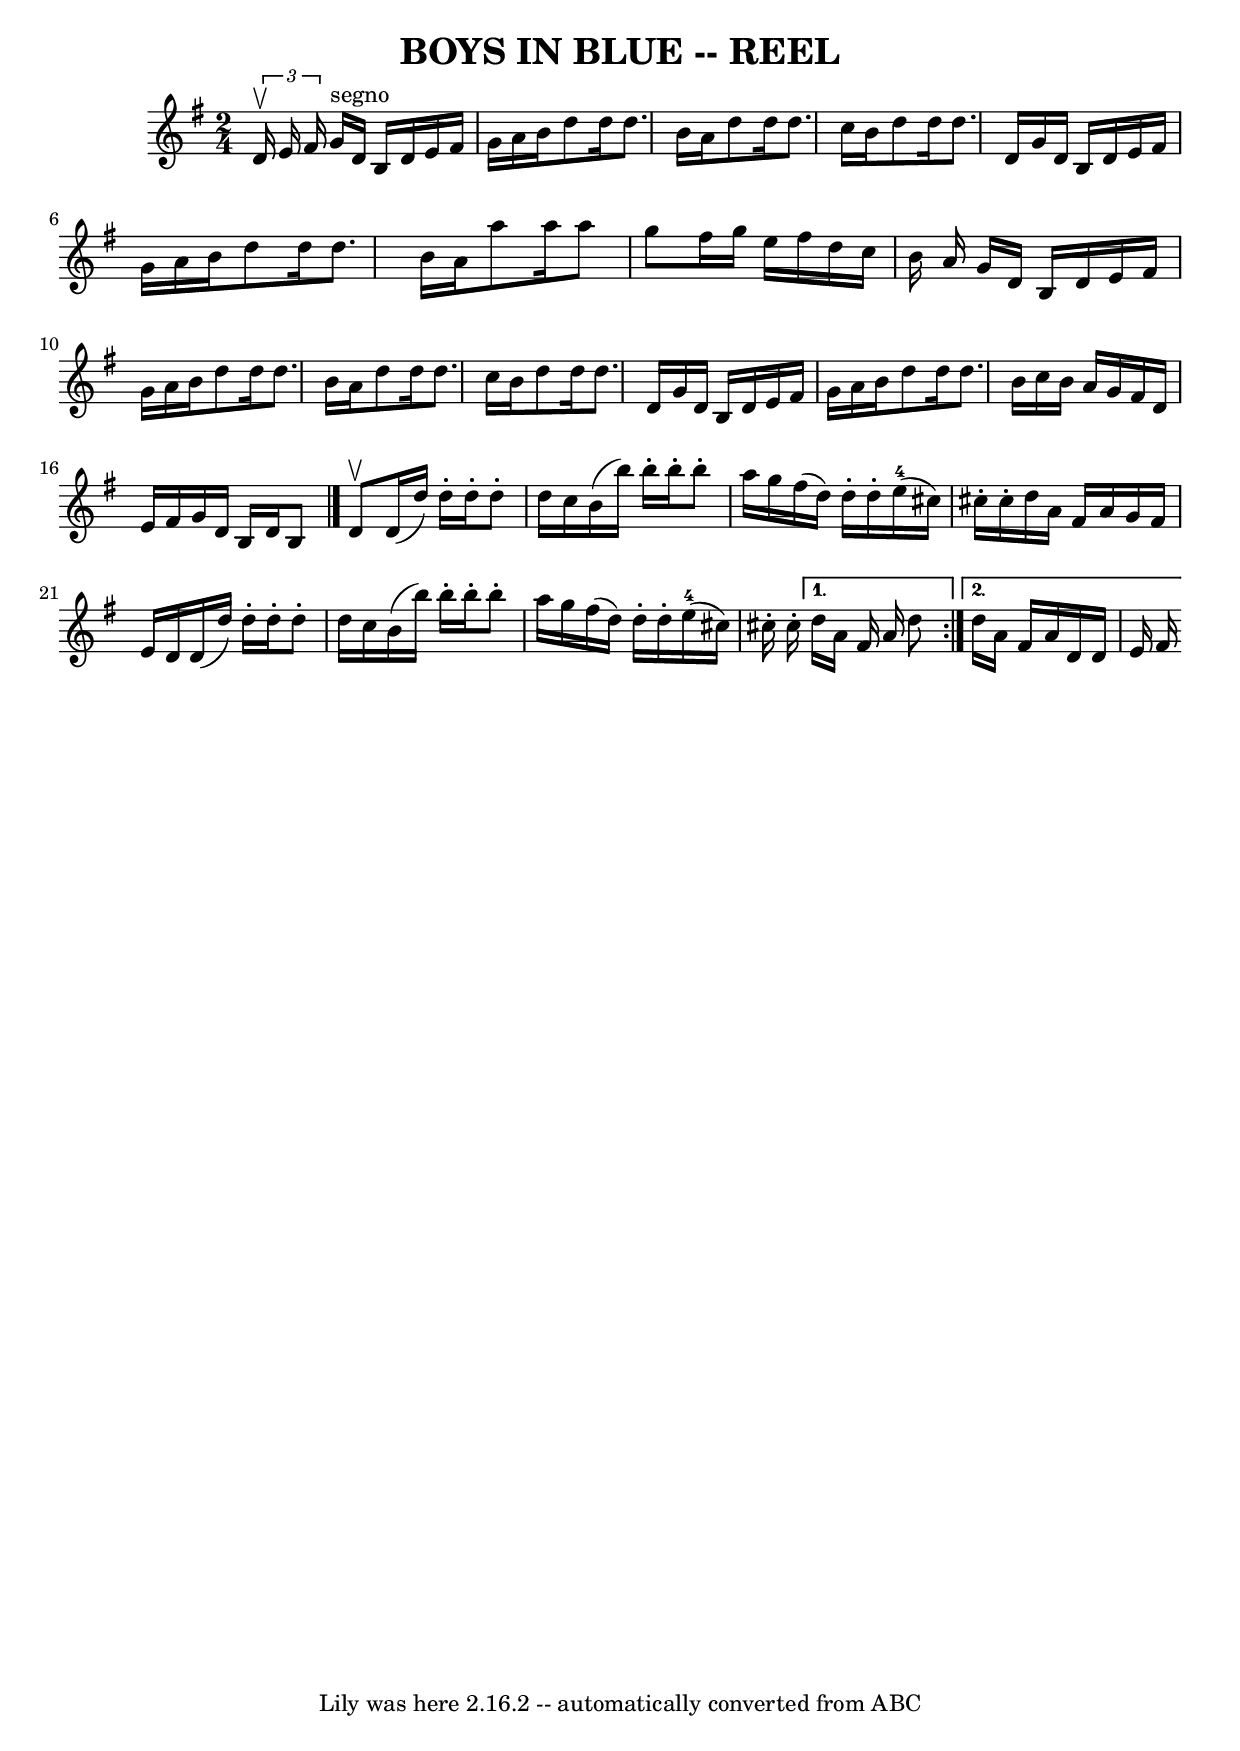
\version "2.16.2"
\include "Mammoth.ily"
\header {
  %% book = "Ryan's Mammoth Collection of Fiddle Tunes"
  crossRefNumber = "1"
  footnotes = ""
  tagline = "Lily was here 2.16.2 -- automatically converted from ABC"
  title = "BOYS IN BLUE -- REEL"

}
voicedefault =  {


  \time 2/4 
  \key g \major
  \times 2/3 { d'16^\upbow e'16 fis'16  
	     }          \bar " |." g'16^"segno" d'16 b16 d'16 e'16 fis'16 g'16       a'16     |
  b'16 d''8 d''16 d''8. b'16    |
  a'16       d''8 d''16 d''8. c''16     |
  b'16 d''8 d''16 d''8.       d'16         |
  g'16 d'16 b16 d'16 e'16 fis'16 g'16       a'16     |
  b'16 d''8 d''16 d''8. b'16    |
  a'16       a''8 a''16 a''8 g''8     |
  fis''16 g''16 e''16       fis''16 d''16 c''16 b'16 a'16    \bar " |." g'16 d'16 b16     d'16 e'16 fis'16 g'16 a'16     |
  b'16 d''8 d''16       d''8. b'16     |
  a'16 d''8 d''16 d''8. c''16    |
     b'16 d''8 d''16 d''8. d'16         |
  g'16 d'16 b16     d'16 e'16 fis'16 g'16 a'16     |
  b'16 d''8 d''16       d''8. b'16     |
  c''16 b'16 a'16 g'16 fis'16 d'16       e'16 fis'16     |
  g'16 d'16 b16 d'16 b8    \bar "|."     

  \repeat volta 2 {     d'8^\upbow        |
    d'16 (d''16) d''16-.       d''16-. d''8-. d''16 c''16     |
    b'16 (b''16) b''16-. b''16-. b''8-. a''16 g''16    |
    fis''16 (d''16)        d''16-. d''16-. e''16-4(cis''16) cis''16-. cis''16-.     |
    d''16 a'16 fis'16 a'16 g'16 fis'16 e'16 d'16     |
    d'16 (d''16) d''16-. d''16-. d''8-. d''16         c''16     |
    b'16 (b''16) b''16-. b''16-. b''8-. a''16       g''16     |
    fis''16 (d''16) d''16-. d''16-. e''16-4(cis''16) cis''16-. cis''16-.   
  } \alternative{{ d''16    
		   a'16 fis'16 a'16 d''8        
		 } { d''16 a'16 fis'16 a'16     		     d'16 d'16 e'16 fis'16      \bar " |."   
		   }
	       }

}

\score{
  <<

    \context Staff="default"
    {
      \voicedefault 
      
    }

  >>
  \layout {
    
  }
  \midi {
  }

}
